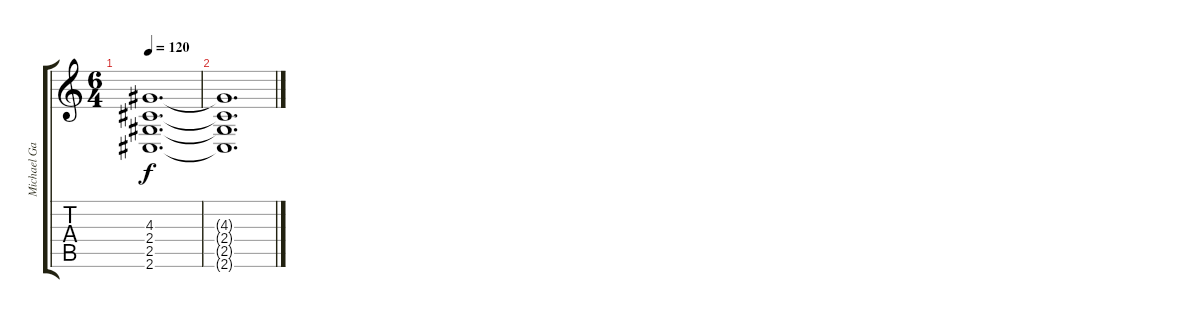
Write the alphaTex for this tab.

\track ("Michael Gallagher" "Michael Ga") {instrument distortionguitar}
\staff {score tabs}
\tuning (Db4 Ab3 E3 B2 Gb2 B1) {hide}
\ts (6 4)
\tempo 120
\clef g2
\ks c
(4.3{t} 2.4{t} 2.5{t} 2.6{t}).1{d dy f} |
(4.3{t} 2.4{t} 2.5{t} 2.6{t}).1{d}
